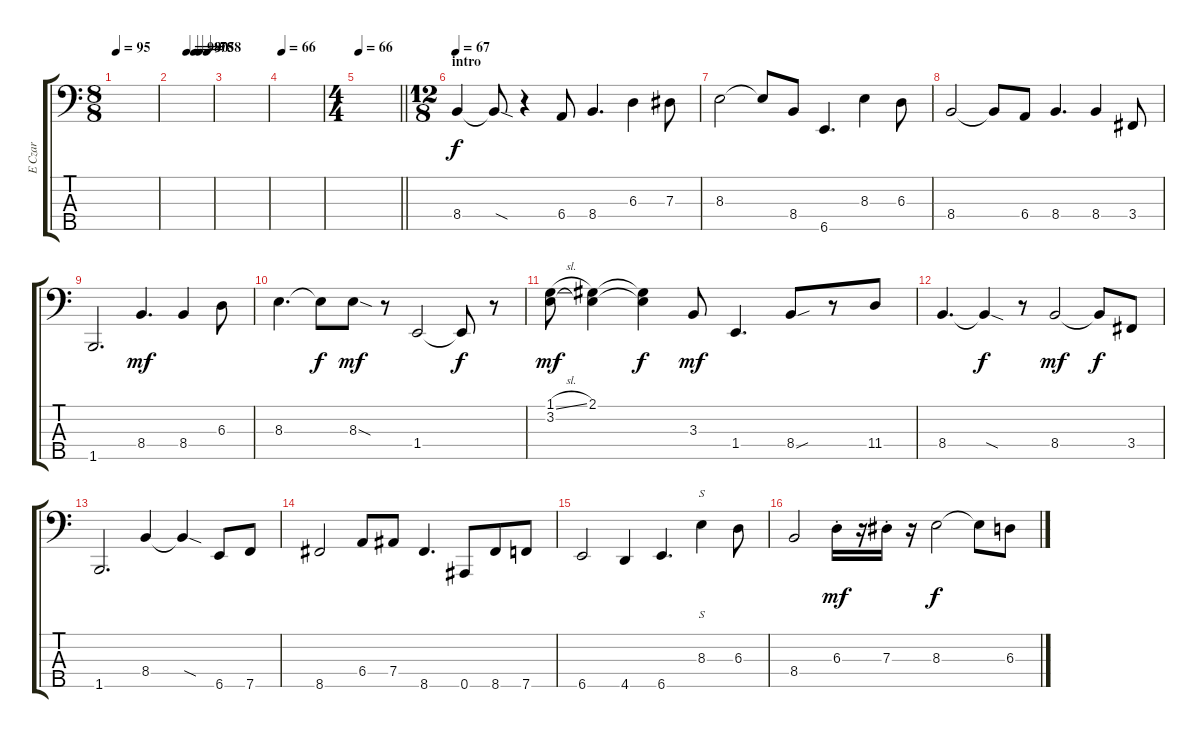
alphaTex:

\track ("E Czar" "E Czar") {instrument electricbassfinger}
\staff {score tabs}
\tuning (Gb2 Db2 Ab1 Eb1 Bb0) {hide}
\ts (8 8)
\tempo 95
\clef f4
\ks c
|
\tempo (98 0.375)
\tempo (90 0.5625)
\tempo (78 0.6875)
\tempo (58 0.875)
|
|
\tempo 66
|
\ts (4 4)
\tempo 66
\barLineRight lightlight
|
\ts (12 8)
\section ("" "intro")
\tempo 67
8.4.4 8.4{sod t}.8 r.4 6.4.8 8.4.4{d} 6.3.4 7.3.8 |
8.3.2 8.3{t}.8 8.4.8 6.5.4{d} 8.3.4 6.3.8 |
8.4.2 8.4{t}.8 6.4.8 8.4.4{d} 8.4.4 3.4.8 |
1.5.2{d} 8.4.4{d dy mf} 8.4.4 6.3.8 |
8.3.4{d} 8.3{t}.8{dy f} 8.3{sod}.8{dy mf} r.8 1.4.2 1.4{t}.8{dy f} r.8 |
(1.1{sl} 3.2).8{dy mf} (2.1 3.2{t}).4 (2.1{t} 3.2{t}).4{dy f} 3.3.8{dy mf} 1.4.4{d} 8.4{sou}.8 r.8 11.4.8 |
8.4.4{d} 8.4{sod t}.4{dy f} r.8 8.4.2{dy mf} 8.4{t}.8{dy f} 3.4.8 |
1.5.2{d} 8.4.4 8.4{sod t}.4 6.5.8 7.5.8 |
8.5.2 6.4.8 7.4.8 8.5.4{d} 0.5.8 8.5.8 7.5.8 |
6.5.2 4.5.4 6.5.4{d} 8.3.4{s} 6.3.8 |
8.4.2 6.3{st}.16{dy mf} r.16 7.3{st}.16 r.16 8.3.2{dy f} 8.3{t}.8 6.3.8
